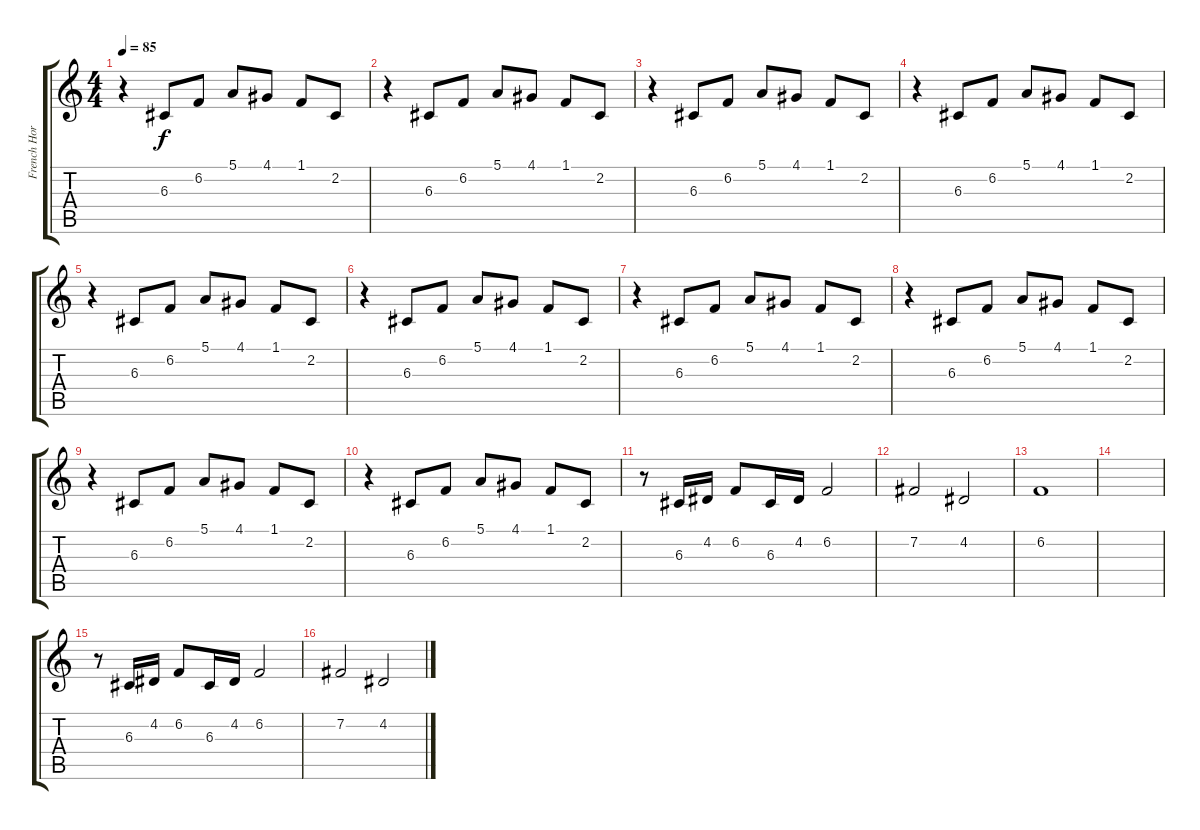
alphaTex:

\track ("French Horn" "French Hor") {instrument frenchhorn}
\staff {score tabs}
\tuning (E4 B3 G3 D3 A2 E2) {hide}
\ts (4 4)
\tempo 85
\clef g2
\ks c
r.4{dy f} 6.3.8 6.2.8 5.1.8 4.1.8 1.1.8 2.2.8 |
r.4 6.3.8 6.2.8 5.1.8 4.1.8 1.1.8 2.2.8 |
r.4 6.3.8 6.2.8 5.1.8 4.1.8 1.1.8 2.2.8 |
r.4 6.3.8 6.2.8 5.1.8 4.1.8 1.1.8 2.2.8 |
r.4 6.3.8 6.2.8 5.1.8 4.1.8 1.1.8 2.2.8 |
r.4 6.3.8 6.2.8 5.1.8 4.1.8 1.1.8 2.2.8 |
r.4 6.3.8 6.2.8 5.1.8 4.1.8 1.1.8 2.2.8 |
r.4 6.3.8 6.2.8 5.1.8 4.1.8 1.1.8 2.2.8 |
r.4 6.3.8 6.2.8 5.1.8 4.1.8 1.1.8 2.2.8 |
r.4 6.3.8 6.2.8 5.1.8 4.1.8 1.1.8 2.2.8 |
r.8 6.3.16 4.2.16 6.2.8 6.3.16 4.2.16 6.2.2 |
7.2.2 4.2.2 |
6.2.1 |
|
r.8 6.3.16 4.2.16 6.2.8 6.3.16 4.2.16 6.2.2 |
7.2.2 4.2.2
